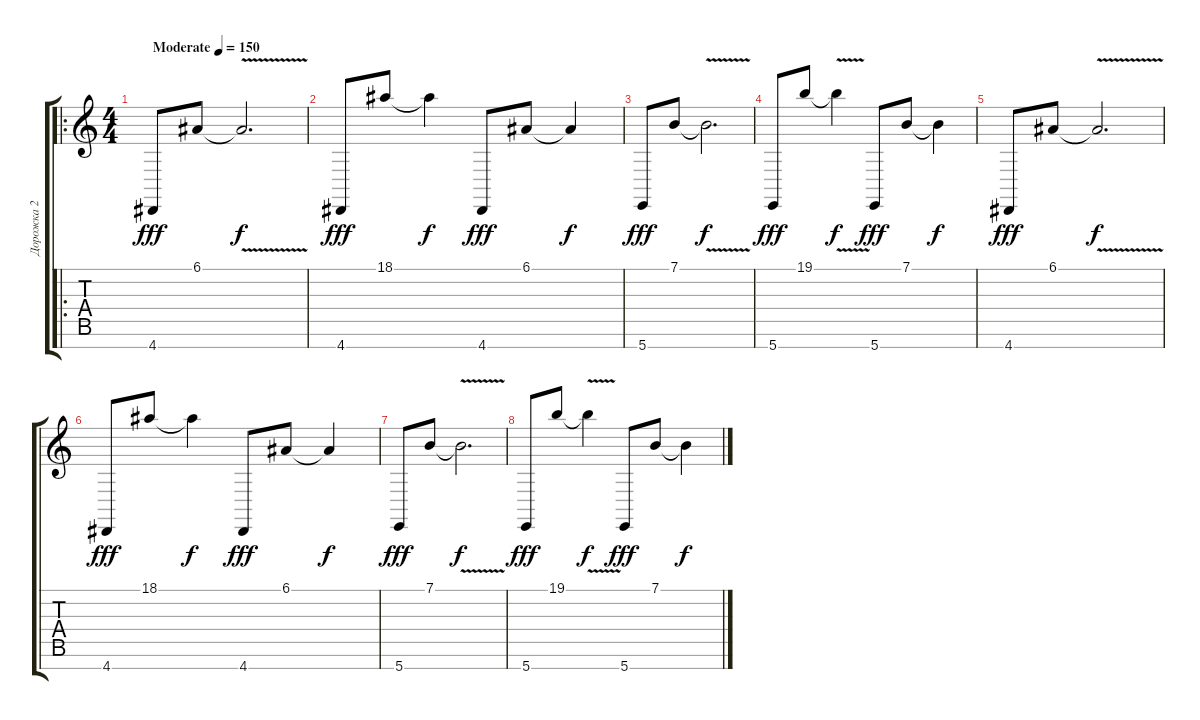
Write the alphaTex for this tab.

\track ("Дорожка 2" "Дорожка 2") {instrument lead1square}
\staff {score tabs}
\tuning (E4 B3 G3 D3 A2 E2 B1) {hide}
\ro
\ts (4 4)
\tempo (150 "Moderate")
\clef g2
\ks c
4.7.8{dy fff instrument lead1square} 6.1.8{volume 2} 6.1{v t}.2{d dy f volume 11} |
4.7.8{dy fff} 18.1.8{volume 4} 18.1{t}.4{dy f volume 11} 4.7.8{dy fff} 6.1.8{volume 4} 6.1{t}.4{dy f volume 11} |
5.7.8{dy fff} 7.1.8{volume 2} 7.1{v t}.2{d dy f volume 11} |
5.7.8{dy fff} 19.1.8{volume 4} 19.1{v t}.4{dy f volume 11} 5.7.8{dy fff} 7.1.8{volume 4} 7.1{t}.4{dy f volume 11} |
4.7.8{dy fff} 6.1.8{volume 2} 6.1{v t}.2{d dy f volume 11} |
4.7.8{dy fff} 18.1.8{volume 4} 18.1{t}.4{dy f volume 11} 4.7.8{dy fff} 6.1.8{volume 4} 6.1{t}.4{dy f volume 11} |
5.7.8{dy fff} 7.1.8{volume 2} 7.1{v t}.2{d dy f volume 11} |
5.7.8{dy fff} 19.1.8{volume 4} 19.1{v t}.4{dy f volume 11} 5.7.8{dy fff} 7.1.8{volume 4} 7.1{t}.4{dy f volume 11}
